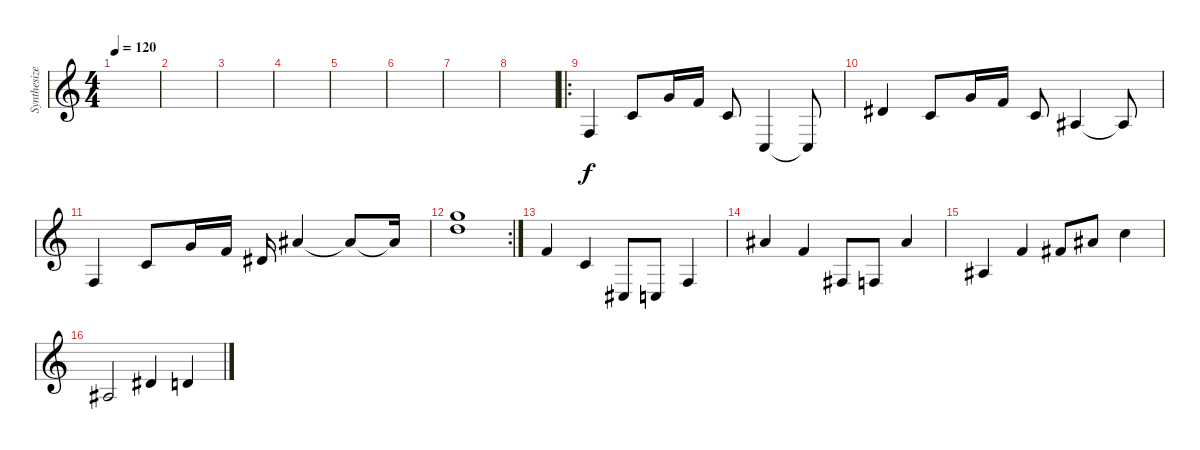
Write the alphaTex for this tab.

\track ("Synthesizer (Staff 2)" "Synthesize") {instrument lead7fifths}
\staff {score}
\tuning (E4 B3 G3 D3 A2 E2 B1) {hide}
\ts (4 4)
\tempo 120
\clef g2
\ks c
|
|
|
|
|
|
|
|
\ro
3.4.4 1.2.8 3.1.16 1.1.16 1.2.8 3.5.4 3.5{t}.8 |
4.2.4 1.2.8 3.1.16 1.1.16 1.2.8 3.3.4 3.3{t}.8 |
3.4.4 1.2.8 3.1.16 1.1.16 4.2.16 6.1.4 6.1{t}.8 6.1{t}.16 |
\rc 2
(10.1 20.2).1 |
1.1.4 1.2.4 4.5.8 3.5.8 3.4.4 |
6.1.4 1.1.4 4.4.8 3.4.8 6.1.4 |
3.3.4 1.1.4 2.1.8 6.1.8 8.1.4 |
3.3.2 4.2.4 3.2.4
